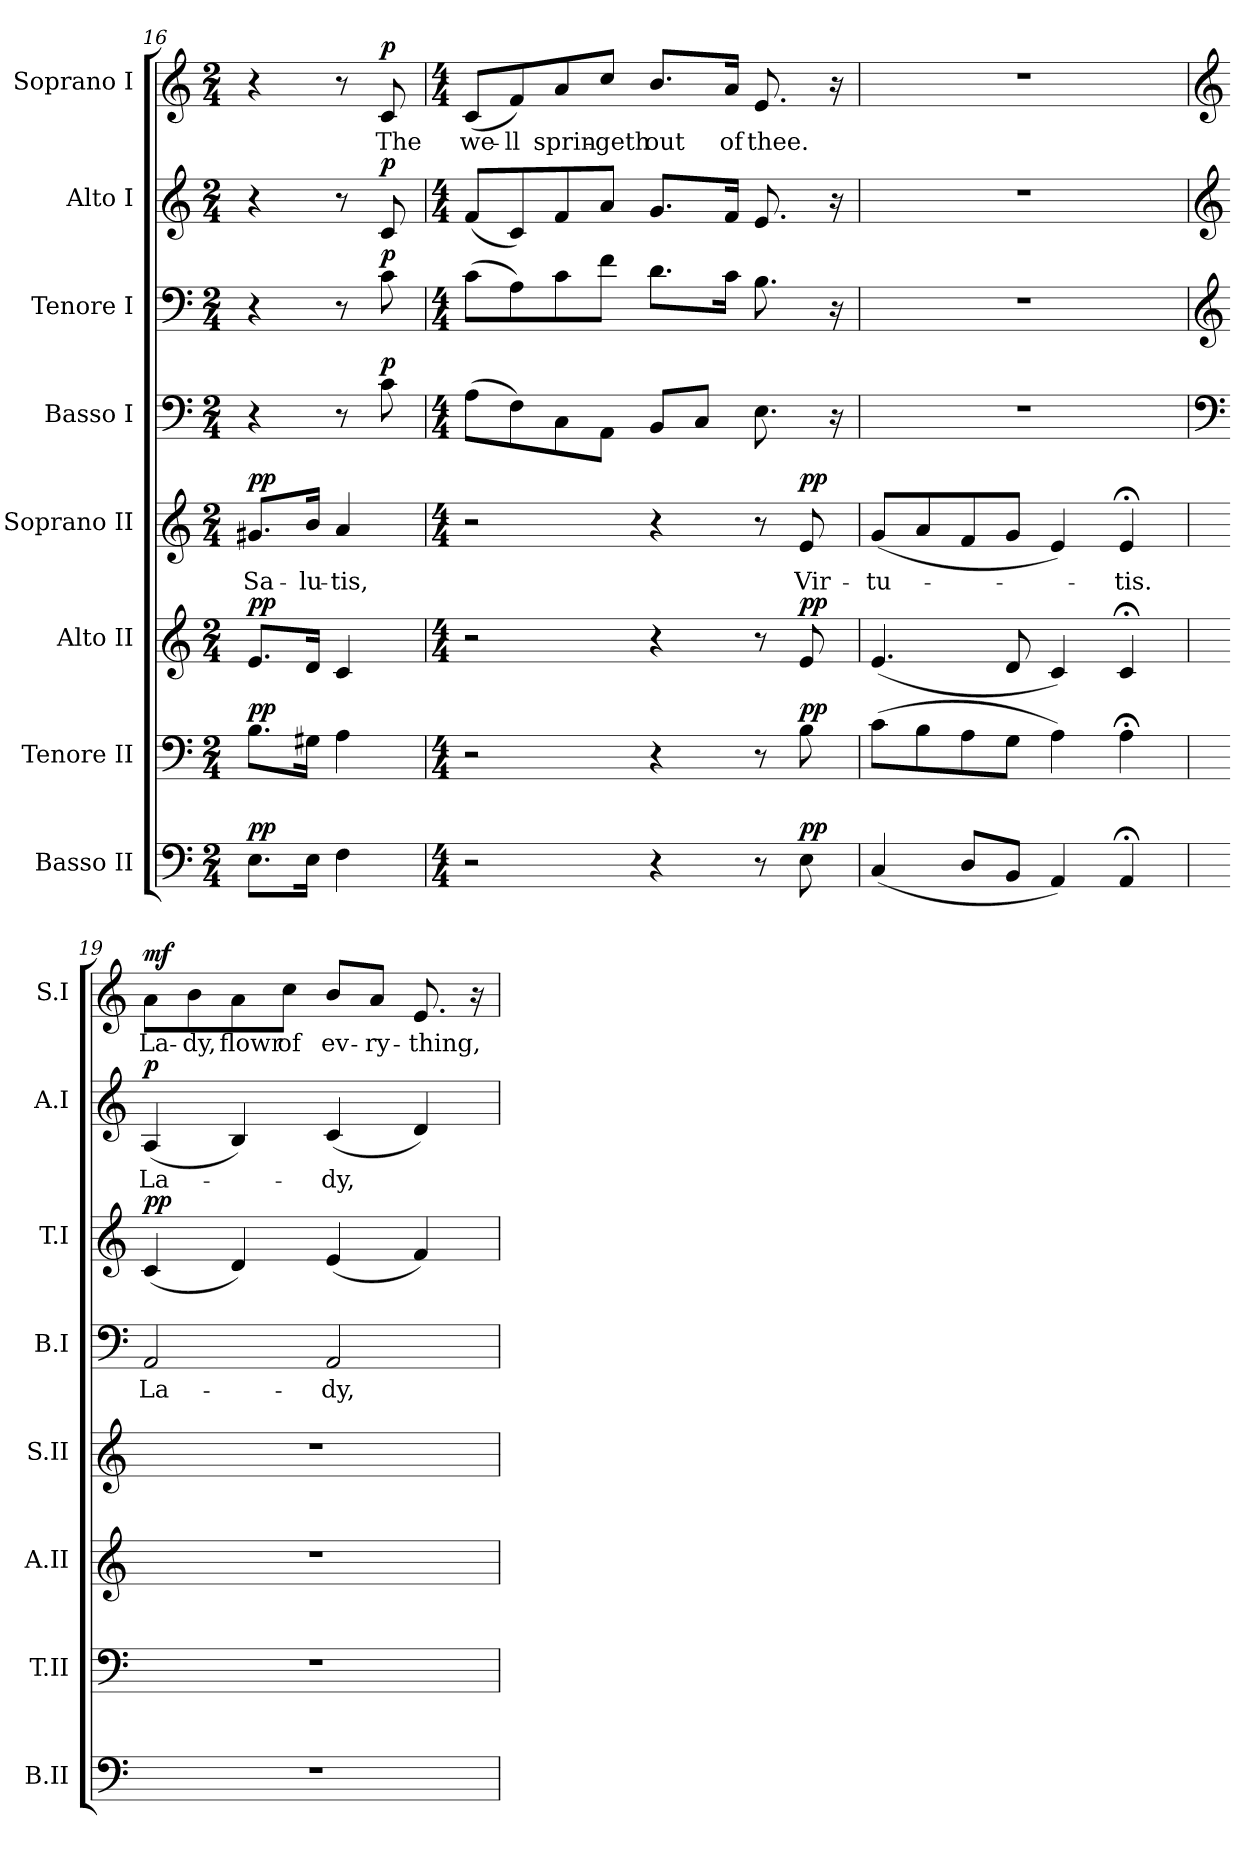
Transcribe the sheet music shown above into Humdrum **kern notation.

**kern	**dynam	**kern	**dynam	**kern	**dynam	**kern	**text	**dynam	**kern	**text	**dynam	**kern	**dynam	**kern	**text	**dynam	**kern	**text	**dynam
*part8	*part8	*part7	*part7	*part6	*part6	*part5	*part5	*part5	*part4	*part4	*part4	*part3	*part3	*part2	*part2	*part2	*part1	*part1	*part1
*staff8	*staff8	*staff7	*staff7	*staff6	*staff6	*staff5	*staff5	*staff5	*staff4	*staff4	*staff4	*staff3	*staff3	*staff2	*staff2	*staff2	*staff1	*staff1	*staff1
*I"Basso II	*	*I"Tenore II	*	*I"Alto II	*	*I"Soprano II	*	*	*I"Basso I	*	*	*I"Tenore I	*	*I"Alto I	*	*	*I"Soprano I	*	*
*I'B.II	*	*I'T.II	*	*I'A.II	*	*I'S.II	*	*	*I'B.I	*	*	*I'T.I	*	*I'A.I	*	*	*I'S.I	*	*
!!LO:PB:g=z
*clefF4	*	*clefF4	*	*clefG2	*	*clefG2	*	*	*clefF4	*	*	*clefF4	*	*clefG2	*	*	*clefG2	*	*
*k[]	*	*k[]	*	*k[]	*	*k[]	*	*	*k[]	*	*	*k[]	*	*k[]	*	*	*k[]	*	*
*M2/4	*	*M2/4	*	*M2/4	*	*M2/4	*	*	*M2/4	*	*	*M2/4	*	*M2/4	*	*	*M2/4	*	*
=16	=16	=16	=16	=16	=16	=16	=16	=16	=16	=16	=16	=16	=16	=16	=16	=16	=16	=16	=16
!	!LO:DY:a	!	!LO:DY:a	!	!LO:DY:a	!	!LO:LY:b	!LO:DY:a	!	!	!	!	!	!	!	!	!	!	!
8.E\L	pp	8.B\L	pp	8.e/L	pp	8.g#X/L	Sa-	pp	4r	.	.	4r	.	4r	.	.	4r	.	.
!	!	!	!	!	!	!	!LO:LY:b	!	!	!	!	!	!	!	!	!	!	!	!
16E\Jk	.	16G#X\Jk	.	16d/Jk	.	16b/Jk	-lu-	.	.	.	.	.	.	.	.	.	.	.	.
!	!	!	!	!	!	!	!LO:LY:b	!	!	!	!	!	!	!	!	!	!	!	!
4F\	.	4A\	.	4c/	.	4a/	-tis,	.	8r	.	.	8r	.	8r	.	.	8r	.	.
!	!	!	!	!	!	!	!	!	!	!	!LO:DY:a	!	!LO:DY:a	!	!	!LO:DY:a	!	!LO:LY:b	!LO:DY:a
.	.	.	.	.	.	.	.	.	8c\	.	p	8c\	p	8c/	.	p	8c/	The	p
=17	=17	=17	=17	=17	=17	=17	=17	=17	=17	=17	=17	=17	=17	=17	=17	=17	=17	=17	=17
*M4/4	*	*M4/4	*	*M4/4	*	*M4/4	*	*	*M4/4	*	*	*M4/4	*	*M4/4	*	*	*M4/4	*	*
!	!	!	!	!	!	!	!	!	!	!	!	!	!	!	!	!	!	!LO:LY:b	!
2r	.	2r	.	2r	.	2r	.	.	(>8A\L	.	.	(>8c\L	.	(<8f/L	.	.	(<8c/L	we-	.
!	!	!	!	!	!	!	!	!	!	!	!	!	!	!	!	!	!	!LO:LY:b	!
.	.	.	.	.	.	.	.	.	8F\)	.	.	8A\)	.	8c/)	.	.	8f/)	-ll	.
!	!	!	!	!	!	!	!	!	!	!	!	!	!	!	!	!	!	!LO:LY:b	!
.	.	.	.	.	.	.	.	.	8C\	.	.	8c\	.	8f/	.	.	8a/	sprin-	.
!	!	!	!	!	!	!	!	!	!	!	!	!	!	!	!	!	!	!LO:LY:b	!
.	.	.	.	.	.	.	.	.	8AA\J	.	.	8f\J	.	8a/J	.	.	8cc/J	-geth	.
!	!	!	!	!	!	!	!	!	!	!	!	!	!	!	!	!	!	!LO:LY:b	!
4r	.	4r	.	4r	.	4r	.	.	8BB/L	.	.	8.d\L	.	8.g/L	.	.	8.b/L	out	.
.	.	.	.	.	.	.	.	.	8C/J	.	.	.	.	.	.	.	.	.	.
!	!	!	!	!	!	!	!	!	!	!	!	!	!	!	!	!	!	!LO:LY:b	!
.	.	.	.	.	.	.	.	.	.	.	.	16c\Jk	.	16f/Jk	.	.	16a/Jk	of	.
!	!	!	!	!	!	!	!	!	!	!	!	!	!	!	!	!	!	!LO:LY:b	!
8r	.	8r	.	8r	.	8r	.	.	8.E\	.	.	8.B\	.	8.e/	.	.	8.e/	thee.	.
!	!LO:DY:a	!	!LO:DY:a	!	!LO:DY:a	!	!LO:LY:b	!LO:DY:a	!	!	!	!	!	!	!	!	!	!	!
8E\	pp	8B\	pp	8e/	pp	8e/	Vir-	pp	.	.	.	.	.	.	.	.	.	.	.
.	.	.	.	.	.	.	.	.	16r	.	.	16r	.	16r	.	.	16r	.	.
=18	=18	=18	=18	=18	=18	=18	=18	=18	=18	=18	=18	=18	=18	=18	=18	=18	=18	=18	=18
!	!	!	!	!	!	!	!LO:LY:b	!	!	!	!	!	!	!	!	!	!	!	!
(<4C/	.	(>8c\L	.	(<4.e/	.	(<8g/L	-tu-	.	1r	.	.	1r	.	1r	.	.	1r	.	.
.	.	8B\	.	.	.	8a/	.	.	.	.	.	.	.	.	.	.	.	.	.
8D/L	.	8A\	.	.	.	8f/	.	.	.	.	.	.	.	.	.	.	.	.	.
8BB/J	.	8G\J	.	8d/	.	8g/J	.	.	.	.	.	.	.	.	.	.	.	.	.
4AA/)	.	4A\)	.	4c/)	.	4e/)	.	.	.	.	.	.	.	.	.	.	.	.	.
!	!	!	!	!	!	!	!LO:LY:b	!	!	!	!	!	!	!	!	!	!	!	!
4AA;</	.	4A;<\	.	4c;</	.	4e;</	-tis.	.	.	.	.	.	.	.	.	.	.	.	.
=19	=19	=19	=19	=19	=19	=19	=19	=19	=19	=19	=19	=19	=19	=19	=19	=19	=19	=19	=19
*	*	*	*	*	*	*	*	*	*clefF4	*	*	*clefG2	*	*clefG2	*	*	*clefG2	*	*
*	*	*	*	*	*	*	*	*	*	*	*	*	*	*	*	*	*MM54	*	*
!	!	!	!	!	!	!	!	!	!	!LO:LY:b	!	!	!LO:DY:b	!	!LO:LY:b	!	!	!LO:LY:b	!
!	!	!	!	!	!	!	!	!	!	!	!	!	!LO:DY:n=1:a	!	!	!LO:DY:a	!	!	!LO:DY:a
1r	.	1r	.	1r	.	1r	.	.	2AA/	La-	.	(<4c/	p p	(<4A/	La-	p	8a\L	La-	mf
!	!	!	!	!	!	!	!	!	!	!	!	!	!	!	!	!	!	!LO:LY:b	!
.	.	.	.	.	.	.	.	.	.	.	.	.	.	.	.	.	8b\	-dy,	.
!	!	!	!	!	!	!	!	!	!	!	!	!	!	!	!	!	!	!LO:LY:b	!
.	.	.	.	.	.	.	.	.	.	.	.	4d/)	.	4B/)	.	.	8a\	flowr	.
!	!	!	!	!	!	!	!	!	!	!	!	!	!	!	!	!	!	!LO:LY:b	!
.	.	.	.	.	.	.	.	.	.	.	.	.	.	.	.	.	8cc\J	of	.
!	!	!	!	!	!	!	!	!	!	!LO:LY:b	!	!	!	!	!LO:LY:b	!	!	!LO:LY:b	!
.	.	.	.	.	.	.	.	.	2AA/	-dy,	.	(<4e/	.	(<4c/	-dy,	.	8b/L	ev-	.
!	!	!	!	!	!	!	!	!	!	!	!	!	!	!	!	!	!	!LO:LY:b	!
.	.	.	.	.	.	.	.	.	.	.	.	.	.	.	.	.	8a/J	-ry-	.
!	!	!	!	!	!	!	!	!	!	!	!	!	!	!	!	!	!	!LO:LY:b	!
.	.	.	.	.	.	.	.	.	.	.	.	4f/)	.	4d/)	.	.	8.e/	-thing,	.
.	.	.	.	.	.	.	.	.	.	.	.	.	.	.	.	.	16r	.	.
=	=	=	=	=	=	=	=	=	=	=	=	=	=	=	=	=	=	=	=
*-	*-	*-	*-	*-	*-	*-	*-	*-	*-	*-	*-	*-	*-	*-	*-	*-	*-	*-	*-
